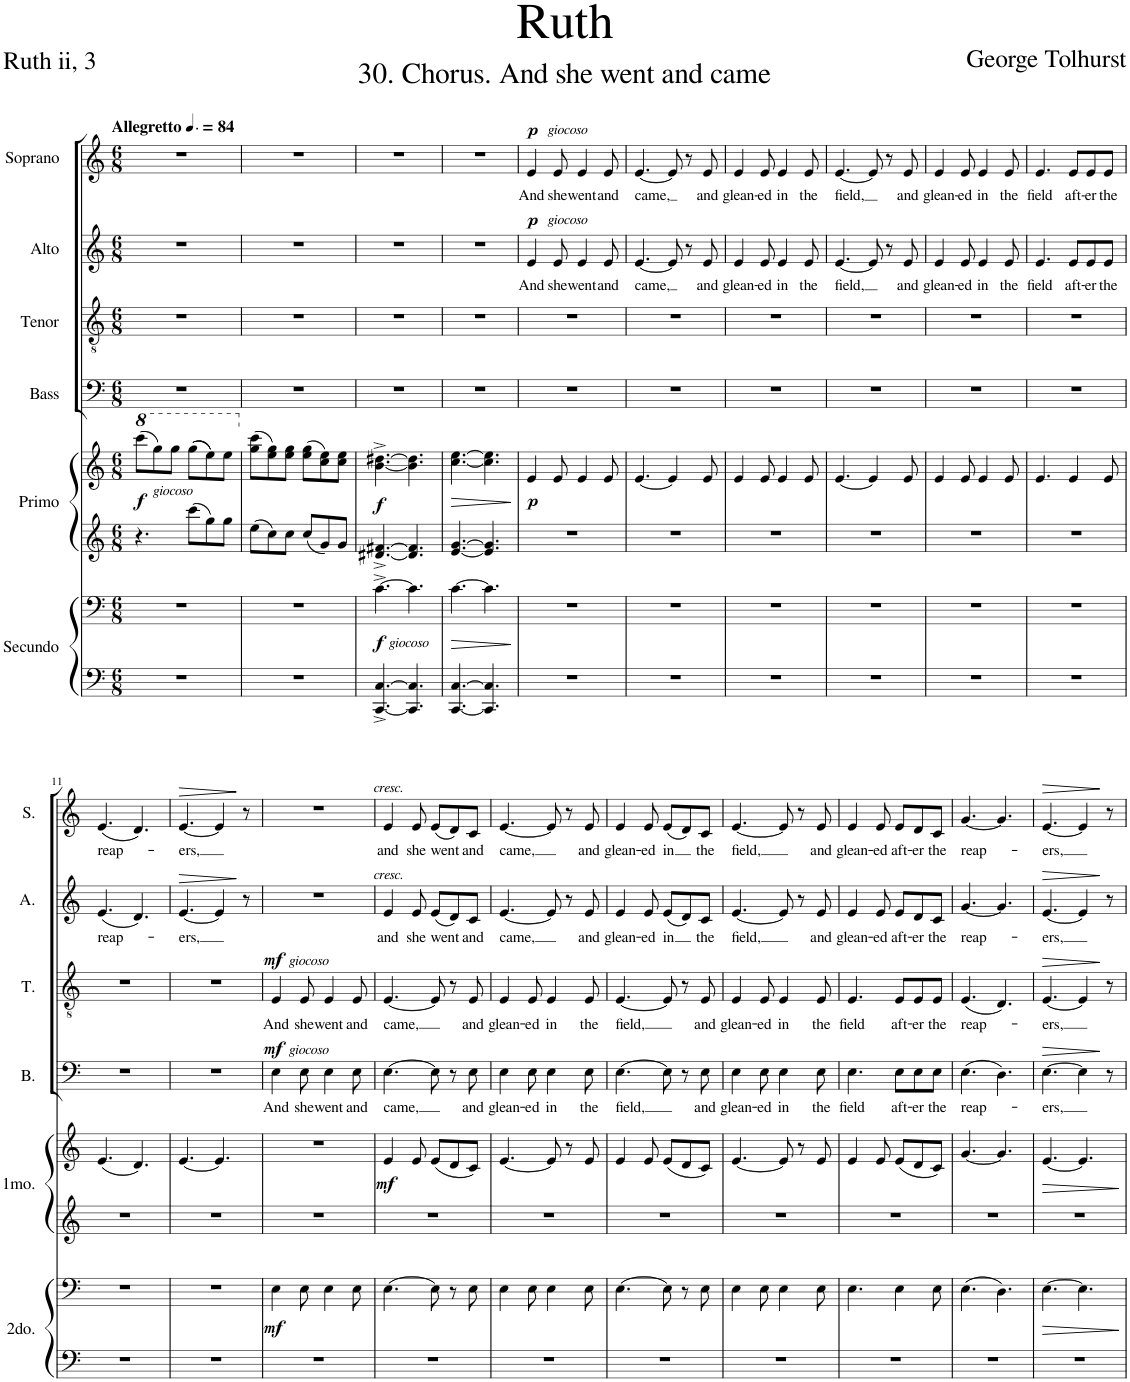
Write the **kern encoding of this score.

**kern	**kern	**dynam	**kern	**kern	**dynam	**kern	**text	**dynam	**kern	**text	**dynam	**kern	**text	**dynam	**kern	**text	**dynam
*part6	*part6	*part6	*part5	*part5	*part5	*part4	*part4	*part4	*part3	*part3	*part3	*part2	*part2	*part2	*part1	*part1	*part1
*staff8	*staff7	*staff7/8	*staff6	*staff5	*staff5/6	*staff4	*staff4	*staff4	*staff3	*staff3	*staff3	*staff2	*staff2	*staff2	*staff1	*staff1	*staff1
*I"Secundo	*	*	*I"Primo	*	*	*I"Bass	*	*	*I"Tenor	*	*	*I"Alto	*	*	*I"Soprano	*	*
*	*	*	*	*	*	*I'B.	*	*	*I'T.	*	*	*I'A.	*	*	*I'S.	*	*
*clefF4	*clefF4	*	*clefG2	*clefG2	*	*clefF4	*	*	*clefGv2	*	*	*clefG2	*	*	*clefG2	*	*
*k[]	*k[]	*	*k[]	*k[]	*	*k[]	*	*	*k[]	*	*	*k[]	*	*	*k[]	*	*
*M6/8	*M6/8	*	*M6/8	*M6/8	*	*M6/8	*	*	*M6/8	*	*	*M6/8	*	*	*M6/8	*	*
*MM126	*MM126	*	*MM126	*MM126	*	*MM126	*	*	*MM126	*	*	*MM126	*	*	*MM126	*	*
*	*	*	*	*8va	*	*	*	*	*	*	*	*	*	*	*	*	*
=1	=1	=1	=1	=1	=1	=1	=1	=1	=1	=1	=1	=1	=1	=1	=1	=1	=1
!	!	!	!	!	!	!	!	!	!	!	!	!	!	!	!LO:TX:a:B:t=Allegretto	!	!
!	!	!	!	!LO:TX:b:i:t=giocoso	!	!	!	!	!	!	!	!	!	!	!	!	!
!	!	!	!	!	!LO:DY:b	!	!	!	!	!	!	!	!	!	!	!	!
2.r	2.r	.	4.r	(8cccc\L	f	2.r	.	.	2.r	.	.	2.r	.	.	2.r	.	.
.	.	.	.	8ggg\)	.	.	.	.	.	.	.	.	.	.	.	.	.
.	.	.	.	8ggg\J	.	.	.	.	.	.	.	.	.	.	.	.	.
.	.	.	8ccc\L	((8ggg\L	.	.	.	.	.	.	.	.	.	.	.	.	.
.	.	.	8gg\	8eee\))	.	.	.	.	.	.	.	.	.	.	.	.	.
.	.	.	8gg\J	8eee\J	.	.	.	.	.	.	.	.	.	.	.	.	.
=2	=2	=2	=2	=2	=2	=2	=2	=2	=2	=2	=2	=2	=2	=2	=2	=2	=2
*	*	*	*	*X8va	*	*	*	*	*	*	*	*	*	*	*	*	*
2.r	2.r	.	8ee\L	(8gg\ 8ccc\L	.	2.r	.	.	2.r	.	.	2.r	.	.	2.r	.	.
.	.	.	8cc\	8ee\ 8gg\)	.	.	.	.	.	.	.	.	.	.	.	.	.
.	.	.	8cc\J	8ee\ 8gg\J	.	.	.	.	.	.	.	.	.	.	.	.	.
.	.	.	8cc/L	(8ee\ 8gg\L	.	.	.	.	.	.	.	.	.	.	.	.	.
.	.	.	8g/	8cc\ 8ee\)	.	.	.	.	.	.	.	.	.	.	.	.	.
.	.	.	8g/J	8cc\ 8ee\J	.	.	.	.	.	.	.	.	.	.	.	.	.
=3	=3	=3	=3	=3	=3	=3	=3	=3	=3	=3	=3	=3	=3	=3	=3	=3	=3
!	!LO:TX:b:i:t=giocoso	!	!	!	!	!	!	!	!	!	!	!	!	!	!	!	!
!	!	!LO:DY:a=2	!	!	!LO:DY:b	!	!	!	!	!	!	!	!	!	!	!	!
[4.CC/^ [4.C/^	[4.c^\	f	[4.d#X/^ [4.f#X/^	[4.b\^ [4.dd#X\^	f	2.r	.	.	2.r	.	.	2.r	.	.	2.r	.	.
4.CC/] 4.C/]	4.c\]	.	4.d#/] 4.f#/]	4.b\] 4.dd#\]	.	.	.	.	.	.	.	.	.	.	.	.	.
=4	=4	=4	=4	=4	=4	=4	=4	=4	=4	=4	=4	=4	=4	=4	=4	=4	=4
!	!	!LO:HP:b	!	!	!LO:HP:b	!	!	!	!	!	!	!	!	!	!	!	!
[4.CC/ [4.C/	[4.c\	>	[4.e/ [4.g/	[4.cc\ [4.ee\	>	2.r	.	.	2.r	.	.	2.r	.	.	2.r	.	.
4.CC/] 4.C/]	4.c\]	.	4.e/] 4.g/]	4.cc\] 4.ee\]	.	.	.	.	.	.	.	.	.	.	.	.	.
.	.	]	.	.	]	.	.	.	.	.	.	.	.	.	.	.	.
=5	=5	=5	=5	=5	=5	=5	=5	=5	=5	=5	=5	=5	=5	=5	=5	=5	=5
!	!	!	!	!	!	!	!	!	!	!	!	!	!	!	!LO:TX:a:i:t=giocoso	!	!
!	!	!	!	!	!	!	!	!	!	!	!	!LO:TX:a:i:t=giocoso	!	!	!	!	!
!	!	!	!	!	!LO:DY:b	!	!	!	!	!	!	!	!LO:LY:b	!LO:DY:a	!	!LO:LY:b	!LO:DY:a
2.r	2.r	.	2.r	4e/	p	2.r	.	.	2.r	.	.	4e/	And	p	4e/	And	p
!	!	!	!	!	!	!	!	!	!	!	!	!	!LO:LY:b	!	!	!LO:LY:b	!
.	.	.	.	8e/	.	.	.	.	.	.	.	8e/	she	.	8e/	she	.
!	!	!	!	!	!	!	!	!	!	!	!	!	!LO:LY:b	!	!	!LO:LY:b	!
.	.	.	.	4e/	.	.	.	.	.	.	.	4e/	went	.	4e/	went	.
!	!	!	!	!	!	!	!	!	!	!	!	!	!LO:LY:b	!	!	!LO:LY:b	!
.	.	.	.	8e/	.	.	.	.	.	.	.	8e/	and	.	8e/	and	.
=6	=6	=6	=6	=6	=6	=6	=6	=6	=6	=6	=6	=6	=6	=6	=6	=6	=6
!	!	!	!	!	!	!	!	!	!	!	!	!	!LO:LY:b	!	!	!LO:LY:b	!
2.r	2.r	.	2.r	[4.e/	.	2.r	.	.	2.r	.	.	[4.e/	came,	.	[4.e/	came,	.
.	.	.	.	4e/]	.	.	.	.	.	.	.	8e/]	.	.	8e/]	.	.
.	.	.	.	.	.	.	.	.	.	.	.	8r	.	.	8r	.	.
!	!	!	!	!	!	!	!	!	!	!	!	!	!LO:LY:b	!	!	!LO:LY:b	!
.	.	.	.	8e/	.	.	.	.	.	.	.	8e/	and	.	8e/	and	.
=7	=7	=7	=7	=7	=7	=7	=7	=7	=7	=7	=7	=7	=7	=7	=7	=7	=7
!	!	!	!	!	!	!	!	!	!	!	!	!	!LO:LY:b	!	!	!LO:LY:b	!
2.r	2.r	.	2.r	4e/	.	2.r	.	.	2.r	.	.	4e/	glean-	.	4e/	glean-	.
!	!	!	!	!	!	!	!	!	!	!	!	!	!LO:LY:b	!	!	!LO:LY:b	!
.	.	.	.	8e/	.	.	.	.	.	.	.	8e/	-ed	.	8e/	-ed	.
!	!	!	!	!	!	!	!	!	!	!	!	!	!LO:LY:b	!	!	!LO:LY:b	!
.	.	.	.	4e/	.	.	.	.	.	.	.	4e/	in	.	4e/	in	.
!	!	!	!	!	!	!	!	!	!	!	!	!	!LO:LY:b	!	!	!LO:LY:b	!
.	.	.	.	8e/	.	.	.	.	.	.	.	8e/	the	.	8e/	the	.
=8	=8	=8	=8	=8	=8	=8	=8	=8	=8	=8	=8	=8	=8	=8	=8	=8	=8
!	!	!	!	!	!	!	!	!	!	!	!	!	!LO:LY:b	!	!	!LO:LY:b	!
2.r	2.r	.	2.r	[4.e/	.	2.r	.	.	2.r	.	.	[4.e/	field,	.	[4.e/	field,	.
.	.	.	.	4e/]	.	.	.	.	.	.	.	8e/]	.	.	8e/]	.	.
.	.	.	.	.	.	.	.	.	.	.	.	8r	.	.	8r	.	.
!	!	!	!	!	!	!	!	!	!	!	!	!	!LO:LY:b	!	!	!LO:LY:b	!
.	.	.	.	8e/	.	.	.	.	.	.	.	8e/	and	.	8e/	and	.
=9	=9	=9	=9	=9	=9	=9	=9	=9	=9	=9	=9	=9	=9	=9	=9	=9	=9
!	!	!	!	!	!	!	!	!	!	!	!	!	!LO:LY:b	!	!	!LO:LY:b	!
2.r	2.r	.	2.r	4e/	.	2.r	.	.	2.r	.	.	4e/	glean-	.	4e/	glean-	.
!	!	!	!	!	!	!	!	!	!	!	!	!	!LO:LY:b	!	!	!LO:LY:b	!
.	.	.	.	8e/	.	.	.	.	.	.	.	8e/	-ed	.	8e/	-ed	.
!	!	!	!	!	!	!	!	!	!	!	!	!	!LO:LY:b	!	!	!LO:LY:b	!
.	.	.	.	4e/	.	.	.	.	.	.	.	4e/	in	.	4e/	in	.
!	!	!	!	!	!	!	!	!	!	!	!	!	!LO:LY:b	!	!	!LO:LY:b	!
.	.	.	.	8e/	.	.	.	.	.	.	.	8e/	the	.	8e/	the	.
=10	=10	=10	=10	=10	=10	=10	=10	=10	=10	=10	=10	=10	=10	=10	=10	=10	=10
!	!	!	!	!	!	!	!	!	!	!	!	!	!LO:LY:b	!	!	!LO:LY:b	!
2.r	2.r	.	2.r	4.e/	.	2.r	.	.	2.r	.	.	4.e/	field	.	4.e/	field	.
!	!	!	!	!	!	!	!	!	!	!	!	!	!LO:LY:b	!	!	!LO:LY:b	!
.	.	.	.	4e/	.	.	.	.	.	.	.	8e/L	aft-	.	8e/L	aft-	.
!	!	!	!	!	!	!	!	!	!	!	!	!	!LO:LY:b	!	!	!LO:LY:b	!
.	.	.	.	.	.	.	.	.	.	.	.	8e/	-er	.	8e/	-er	.
!	!	!	!	!	!	!	!	!	!	!	!	!	!LO:LY:b	!	!	!LO:LY:b	!
.	.	.	.	8e/	.	.	.	.	.	.	.	8e/J	the	.	8e/J	the	.
!!LO:LB:g=z
=11	=11	=11	=11	=11	=11	=11	=11	=11	=11	=11	=11	=11	=11	=11	=11	=11	=11
!	!	!	!	!	!	!	!	!	!	!	!	!	!LO:LY:b	!	!	!LO:LY:b	!
2.r	2.r	.	2.r	(4.e/	.	2.r	.	.	2.r	.	.	(4.e/	reap-	.	(4.e/	reap-	.
.	.	.	.	4.d/)	.	.	.	.	.	.	.	4.d/)	.	.	4.d/)	.	.
=12	=12	=12	=12	=12	=12	=12	=12	=12	=12	=12	=12	=12	=12	=12	=12	=12	=12
!	!	!	!	!	!	!	!	!	!	!	!	!	!LO:LY:b	!LO:HP:b	!	!LO:LY:b	!LO:HP:b
2.r	2.r	.	2.r	[4.e/	.	2.r	.	.	2.r	.	.	[4.e/	-ers,	>	[4.e/	-ers,	>
.	.	.	.	4.e/]	.	.	.	.	.	.	.	4e/]	.	.	4e/]	.	.
.	.	.	.	.	.	.	.	.	.	.	.	8r	.	]	8r	.	]
=13	=13	=13	=13	=13	=13	=13	=13	=13	=13	=13	=13	=13	=13	=13	=13	=13	=13
*^	*	*	*^	*	*	*	*	*	*	*	*	*	*	*	*	*	*
!	!	!	!	!	!	!	!	!	!	!	!LO:TX:a:i:t=giocoso	!	!	!	!	!	!	!	!
!	!	!	!	!	!	!	!	!LO:TX:a:i:t=giocoso	!	!	!	!	!	!	!	!	!	!	!
!	!	!	!LO:DY:b	!	!	!	!	!	!LO:LY:b	!LO:DY:a	!	!LO:LY:b	!LO:DY:a	!	!	!	!	!	!
2.r	2.E	4E\	mf	2.r	2.e	2.r	.	4E\	And	mf	4E/	And	mf	2.r	.	.	2.r	.	.
!	!	!	!	!	!	!	!	!	!LO:LY:b	!	!	!LO:LY:b	!	!	!	!	!	!	!
.	.	8E\	.	.	.	.	.	8E\	she	.	8E/	she	.	.	.	.	.	.	.
!	!	!	!	!	!	!	!	!	!LO:LY:b	!	!	!LO:LY:b	!	!	!	!	!	!	!
.	.	4E\	.	.	.	.	.	4E\	went	.	4E/	went	.	.	.	.	.	.	.
!	!	!	!	!	!	!	!	!	!LO:LY:b	!	!	!LO:LY:b	!	!	!	!	!	!	!
.	.	8E\	.	.	.	.	.	8E\	and	.	8E/	and	.	.	.	.	.	.	.
*v	*v	*	*	*v	*v	*	*	*	*	*	*	*	*	*	*	*	*	*	*
=14	=14	=14	=14	=14	=14	=14	=14	=14	=14	=14	=14	=14	=14	=14	=14	=14	=14
!	!	!	!	!	!LO:DY:b	!	!LO:LY:b	!	!	!LO:LY:b	!	!	!LO:LY:b	!LO:DY:a	!	!LO:LY:b	!LO:DY:a
2.r	[4.E\	.	2.r	4e/	mf	[4.E\	came,	.	[4.E/	came,	.	4e/	and	other-dynamics	4e/	and	other-dynamics
!	!	!	!	!	!	!	!	!	!	!	!	!	!LO:LY:b	!	!	!LO:LY:b	!
.	.	.	.	8e/	.	.	.	.	.	.	.	8e/	she	.	8e/	she	.
!	!	!	!	!	!	!	!	!	!	!	!	!	!LO:LY:b	!	!	!LO:LY:b	!
.	8E\]	.	.	(8e/L	.	8E\]	.	.	8E/]	.	.	(8e/L	went	.	(8e/L	went	.
.	8r	.	.	8d/	.	8r	.	.	8r	.	.	8d/)	.	.	8d/)	.	.
!	!	!	!	!	!	!	!LO:LY:b	!	!	!LO:LY:b	!	!	!LO:LY:b	!	!	!LO:LY:b	!
.	8E\	.	.	8c/J)	.	8E\	and	.	8E/	and	.	8c/J	and	.	8c/J	and	.
=15	=15	=15	=15	=15	=15	=15	=15	=15	=15	=15	=15	=15	=15	=15	=15	=15	=15
!	!	!	!	!	!	!	!LO:LY:b	!	!	!LO:LY:b	!	!	!LO:LY:b	!	!	!LO:LY:b	!
2.r	4E\	.	2.r	[4.e/	.	4E\	glean-	.	4E/	glean-	.	[4.e/	came,	.	[4.e/	came,	.
!	!	!	!	!	!	!	!LO:LY:b	!	!	!LO:LY:b	!	!	!	!	!	!	!
.	8E\	.	.	.	.	8E\	-ed	.	8E/	-ed	.	.	.	.	.	.	.
!	!	!	!	!	!	!	!LO:LY:b	!	!	!LO:LY:b	!	!	!	!	!	!	!
.	4E\	.	.	8e/]	.	4E\	in	.	4E/	in	.	8e/]	.	.	8e/]	.	.
.	.	.	.	8r	.	.	.	.	.	.	.	8r	.	.	8r	.	.
!	!	!	!	!	!	!	!LO:LY:b	!	!	!LO:LY:b	!	!	!LO:LY:b	!	!	!LO:LY:b	!
.	8E\	.	.	8e/	.	8E\	the	.	8E/	the	.	8e/	and	.	8e/	and	.
=16	=16	=16	=16	=16	=16	=16	=16	=16	=16	=16	=16	=16	=16	=16	=16	=16	=16
!	!	!	!	!	!	!	!LO:LY:b	!	!	!LO:LY:b	!	!	!LO:LY:b	!	!	!LO:LY:b	!
2.r	[4.E\	.	2.r	4e/	.	[4.E\	field,	.	[4.E/	field,	.	4e/	glean-	.	4e/	glean-	.
!	!	!	!	!	!	!	!	!	!	!	!	!	!LO:LY:b	!	!	!LO:LY:b	!
.	.	.	.	8e/	.	.	.	.	.	.	.	8e/	-ed	.	8e/	-ed	.
!	!	!	!	!	!	!	!	!	!	!	!	!	!LO:LY:b	!	!	!LO:LY:b	!
.	8E\]	.	.	(8e/L	.	8E\]	.	.	8E/]	.	.	(8e/L	in	.	(8e/L	in	.
.	8r	.	.	8d/	.	8r	.	.	8r	.	.	8d/)	.	.	8d/)	.	.
!	!	!	!	!	!	!	!LO:LY:b	!	!	!LO:LY:b	!	!	!LO:LY:b	!	!	!LO:LY:b	!
.	8E\	.	.	8c/J)	.	8E\	and	.	8E/	and	.	8c/J	the	.	8c/J	the	.
=17	=17	=17	=17	=17	=17	=17	=17	=17	=17	=17	=17	=17	=17	=17	=17	=17	=17
!	!	!	!	!	!	!	!LO:LY:b	!	!	!LO:LY:b	!	!	!LO:LY:b	!	!	!LO:LY:b	!
2.r	4E\	.	2.r	[4.e/	.	4E\	glean-	.	4E/	glean-	.	[4.e/	field,	.	[4.e/	field,	.
!	!	!	!	!	!	!	!LO:LY:b	!	!	!LO:LY:b	!	!	!	!	!	!	!
.	8E\	.	.	.	.	8E\	-ed	.	8E/	-ed	.	.	.	.	.	.	.
!	!	!	!	!	!	!	!LO:LY:b	!	!	!LO:LY:b	!	!	!	!	!	!	!
.	4E\	.	.	8e/]	.	4E\	in	.	4E/	in	.	8e/]	.	.	8e/]	.	.
.	.	.	.	8r	.	.	.	.	.	.	.	8r	.	.	8r	.	.
!	!	!	!	!	!	!	!LO:LY:b	!	!	!LO:LY:b	!	!	!LO:LY:b	!	!	!LO:LY:b	!
.	8E\	.	.	8e/	.	8E\	the	.	8E/	the	.	8e/	and	.	8e/	and	.
=18	=18	=18	=18	=18	=18	=18	=18	=18	=18	=18	=18	=18	=18	=18	=18	=18	=18
!	!	!	!	!	!	!	!LO:LY:b	!	!	!LO:LY:b	!	!	!LO:LY:b	!	!	!LO:LY:b	!
2.r	4.E\	.	2.r	4e/	.	4.E\	field	.	4.E/	field	.	4e/	glean-	.	4e/	glean-	.
!	!	!	!	!	!	!	!	!	!	!	!	!	!LO:LY:b	!	!	!LO:LY:b	!
.	.	.	.	8e/	.	.	.	.	.	.	.	8e/	-ed	.	8e/	-ed	.
!	!	!	!	!	!	!	!LO:LY:b	!	!	!LO:LY:b	!	!	!LO:LY:b	!	!	!LO:LY:b	!
.	4E\	.	.	(8e/L	.	8E\L	aft-	.	8E/L	aft-	.	8e/L	aft-	.	8e/L	aft-	.
!	!	!	!	!	!	!	!LO:LY:b	!	!	!LO:LY:b	!	!	!LO:LY:b	!	!	!LO:LY:b	!
.	.	.	.	8d/	.	8E\	-er	.	8E/	-er	.	8d/	-er	.	8d/	-er	.
!	!	!	!	!	!	!	!LO:LY:b	!	!	!LO:LY:b	!	!	!LO:LY:b	!	!	!LO:LY:b	!
.	8E\	.	.	8c/J)	.	8E\J	the	.	8E/J	the	.	8c/J	the	.	8c/J	the	.
=19	=19	=19	=19	=19	=19	=19	=19	=19	=19	=19	=19	=19	=19	=19	=19	=19	=19
!	!	!	!	!	!	!	!LO:LY:b	!	!	!LO:LY:b	!	!	!LO:LY:b	!	!	!LO:LY:b	!
2.r	(4.E\	.	2.r	[4.g/	.	(4.E\	reap-	.	(4.E/	reap-	.	[4.g/	reap-	.	[4.g/	reap-	.
.	4.D\)	.	.	4.g/]	.	4.D\)	.	.	4.D/)	.	.	4.g/]	.	.	4.g/]	.	.
=20	=20	=20	=20	=20	=20	=20	=20	=20	=20	=20	=20	=20	=20	=20	=20	=20	=20
!	!	!LO:HP:b	!	!	!LO:HP:b	!	!LO:LY:b	!LO:HP:b	!	!LO:LY:b	!LO:HP:b	!	!LO:LY:b	!LO:HP:b	!	!LO:LY:b	!LO:HP:b
2.r	[4.E\	>	2.r	[4.e/	>	[4.E\	-ers,	>	[4.E/	-ers,	>	[4.e/	-ers,	>	[4.e/	-ers,	>
.	4.E\]	.	.	4.e/]	.	4E\]	.	.	4E/]	.	.	4e/]	.	.	4e/]	.	.
.	.	.	.	.	.	8r	.	]	8r	.	]	8r	.	]	8r	.	]
.	.	]	.	.	]	.	.	.	.	.	.	.	.	.	.	.	.
=	=	=	=	=	=	=	=	=	=	=	=	=	=	=	=	=	=
*-	*-	*-	*-	*-	*-	*-	*-	*-	*-	*-	*-	*-	*-	*-	*-	*-	*-
